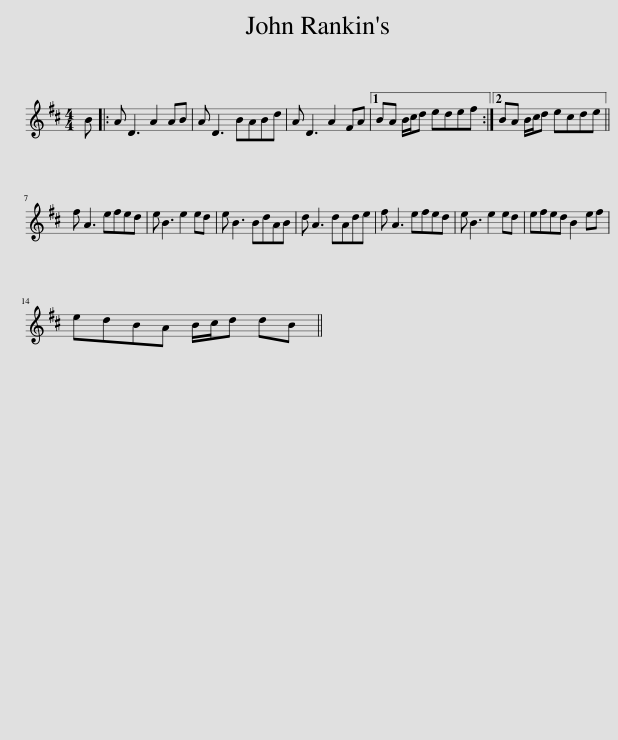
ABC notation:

X:1
L:1/8
M:4/4
I:linebreak $
K:D
V:1 treble
V:1
 B |: A D3 A2 AB | A D3 BABd | A D3 A2 FA |1 BA B/c/d edef :|2 %5
 BA B/c/d ecde ||$ f A3 efed | e B3 e2 ed | e B3 BdAB | d A3 dAde | %10
 f A3 efed | e B3 e2 ed | efed B2 ef |$ edBA B/c/d dB || %14
